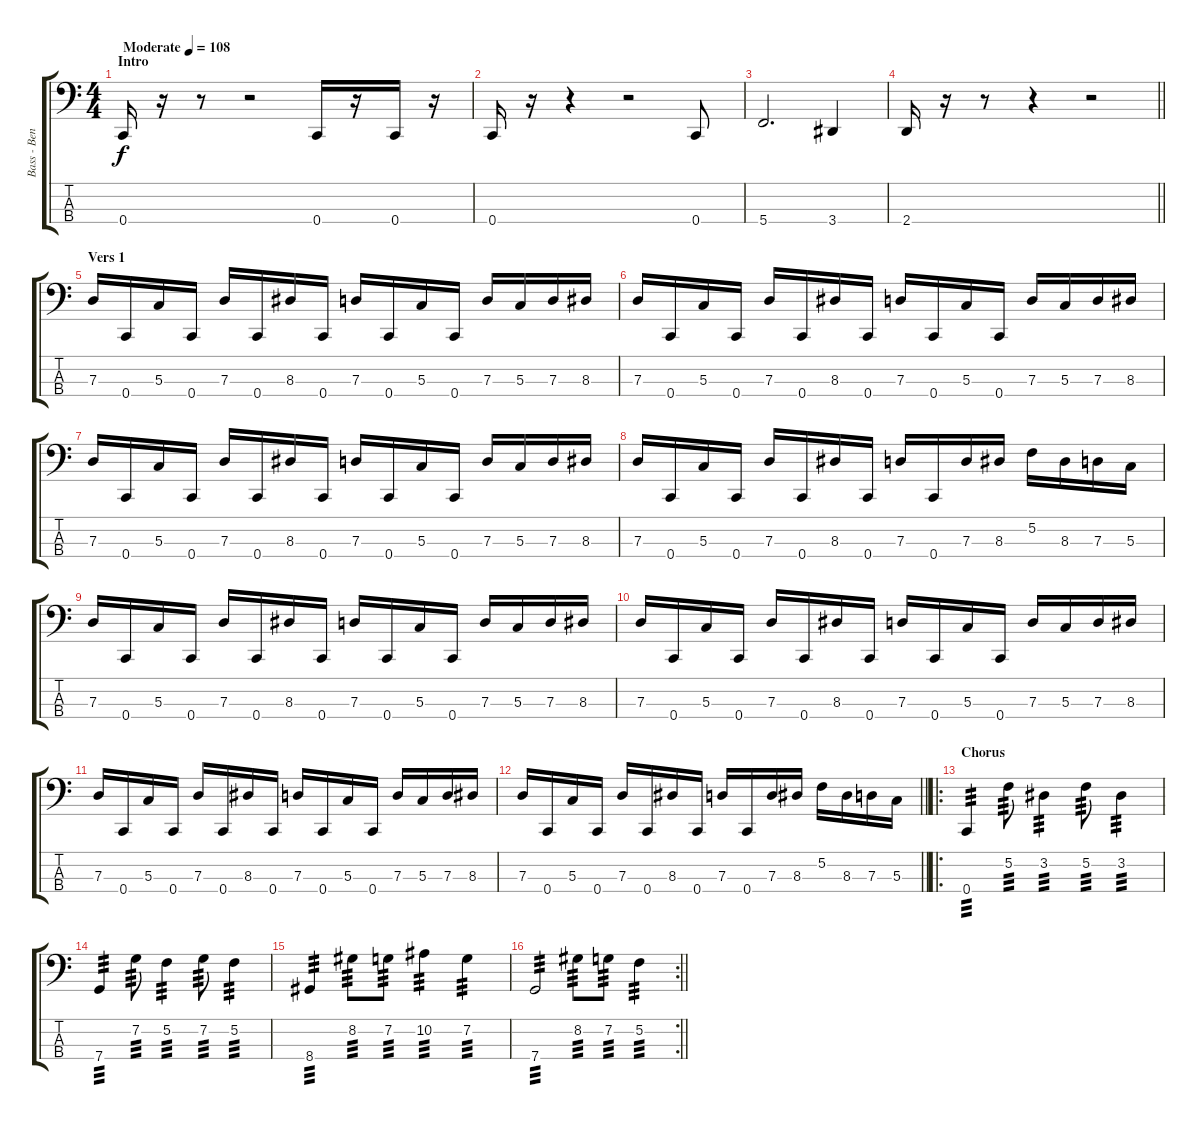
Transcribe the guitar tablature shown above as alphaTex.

\track ("Bass - Benjamin Donath" "Bass - Ben") {instrument electricbasspick}
\staff {score tabs}
\tuning (F2 C2 G1 C1) {hide}
\ts (4 4)
\section ("" "Intro")
\tempo (108 "Moderate")
\clef f4
\ks c
0.4.16{dy f instrument electricbasspick} r.16 r.8 r.2 0.4.16 r.16 0.4.16 r.16 |
0.4.16 r.16 r.4 r.2 0.4.8 |
5.4.2{d} 3.4.4 |
\barLineRight lightlight
2.4.16 r.16 r.8 r.4 r.2 |
\section ("" "Vers 1")
7.3.16 0.4.16 5.3.16 0.4.16 7.3.16 0.4.16 8.3.16 0.4.16 7.3.16 0.4.16 5.3.16 0.4.16 7.3.16 5.3.16 7.3.16 8.3.16 |
7.3.16 0.4.16 5.3.16 0.4.16 7.3.16 0.4.16 8.3.16 0.4.16 7.3.16 0.4.16 5.3.16 0.4.16 7.3.16 5.3.16 7.3.16 8.3.16 |
7.3.16 0.4.16 5.3.16 0.4.16 7.3.16 0.4.16 8.3.16 0.4.16 7.3.16 0.4.16 5.3.16 0.4.16 7.3.16 5.3.16 7.3.16 8.3.16 |
7.3.16 0.4.16 5.3.16 0.4.16 7.3.16 0.4.16 8.3.16 0.4.16 7.3.16 0.4.16 7.3.16 8.3.16 5.2.16 8.3.16 7.3.16 5.3.16 |
7.3.16 0.4.16 5.3.16 0.4.16 7.3.16 0.4.16 8.3.16 0.4.16 7.3.16 0.4.16 5.3.16 0.4.16 7.3.16 5.3.16 7.3.16 8.3.16 |
7.3.16 0.4.16 5.3.16 0.4.16 7.3.16 0.4.16 8.3.16 0.4.16 7.3.16 0.4.16 5.3.16 0.4.16 7.3.16 5.3.16 7.3.16 8.3.16 |
7.3.16 0.4.16 5.3.16 0.4.16 7.3.16 0.4.16 8.3.16 0.4.16 7.3.16 0.4.16 5.3.16 0.4.16 7.3.16 5.3.16 7.3.16 8.3.16 |
\barLineRight lightlight
7.3.16 0.4.16 5.3.16 0.4.16 7.3.16 0.4.16 8.3.16 0.4.16 7.3.16 0.4.16 7.3.16 8.3.16 5.2.16 8.3.16 7.3.16 5.3.16 |
\ro
\section ("" "Chorus")
0.4.4{tp 3} 5.2.8{tp 3} 3.2.4{tp 3} 5.2.8{tp 3} 3.2.4{tp 3} |
7.4.4{tp 3} 7.2.8{tp 3} 5.2.4{tp 3} 7.2.8{tp 3} 5.2.4{tp 3} |
8.4.4{tp 3} 8.2.8{tp 3} 7.2.8{tp 3} 10.2.4{tp 3} 7.2.4{tp 3} |
\rc 2
\barLineRight lightlight
7.4.2{tp 3} 8.2.8{tp 3} 7.2.8{tp 3} 5.2.4{tp 3}
